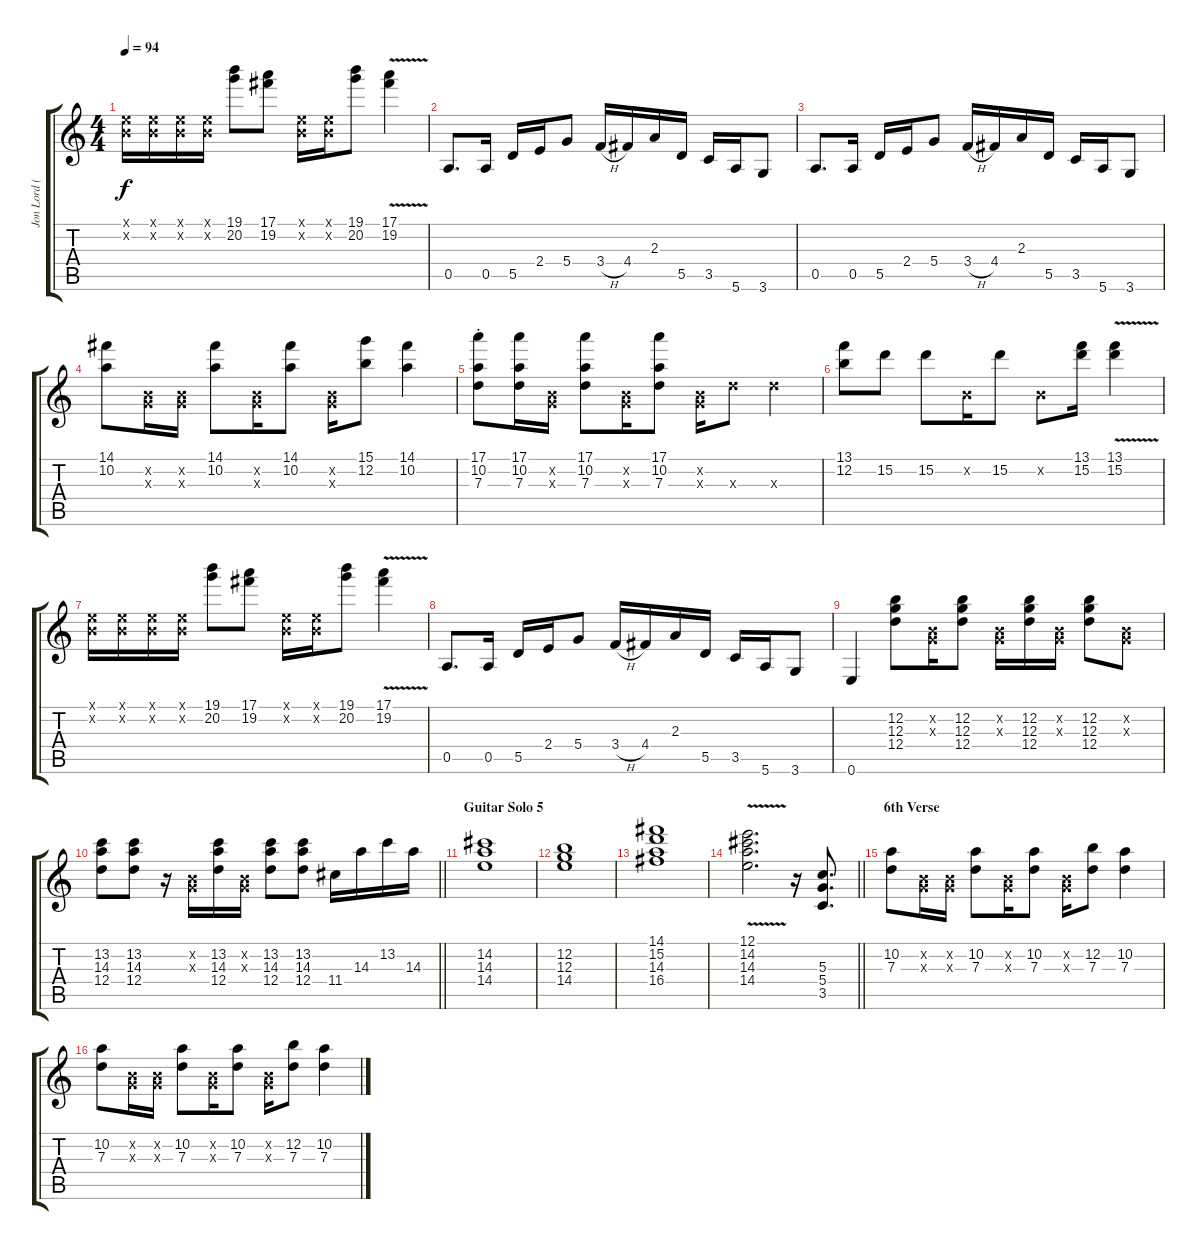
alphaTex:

\track ("Jon Lord (Organ)" "Jon Lord (") {instrument rockorgan}
\staff {score tabs}
\tuning (E5 B4 G4 D4 A3 E3) {hide}
\ts (4 4)
\tempo 94
\clef g2
\ks c
(0.1{x} 0.2{x}).16{dy f} (0.1{x} 0.2{x}).16 (0.1{x} 0.2{x}).16 (0.1{x} 0.2{x}).16 (19.1 20.2).8 (17.1 19.2).8 (0.1{x} 0.2{x}).16 (0.1{x} 0.2{x}).16 (19.1 20.2).8 (17.1{v} 19.2{v}).4 |
0.5.8{d} 0.5.16 5.5.16 2.4.16 5.4.8 3.4{h}.16 4.4.16 2.3.16 5.5.16 3.5.16 5.6.16 3.6.8 |
0.5.8{d} 0.5.16 5.5.16 2.4.16 5.4.8 3.4{h}.16 4.4.16 2.3.16 5.5.16 3.5.16 5.6.16 3.6.8 |
(14.1 10.2).8 (0.2{x} 0.3{x}).16 (0.2{x} 0.3{x}).16 (14.1 10.2).8 (0.2{x} 0.3{x}).16 (14.1 10.2).8 (0.2{x} 0.3{x}).16 (15.1 12.2).8 (14.1 10.2).4 |
(17.1{st} 10.2{st} 7.3{st}).8 (17.1 10.2 7.3).16 (0.2{x} 0.3{x}).16 (17.1 10.2 7.3).8 (0.2{x} 0.3{x}).16 (17.1 10.2 7.3).8 (0.2{x} 0.3{x}).16 7.3{x}.8 7.3{x}.4 |
(13.1 12.2).8 15.2.8 15.2.8 0.2{x}.16 15.2.8 0.2{x}.8 (13.1 15.2).16 (13.1{v} 15.2).4 |
(0.1{x} 0.2{x}).16 (0.1{x} 0.2{x}).16 (0.1{x} 0.2{x}).16 (0.1{x} 0.2{x}).16 (19.1 20.2).8 (17.1 19.2).8 (0.1{x} 0.2{x}).16 (0.1{x} 0.2{x}).16 (19.1 20.2).8 (17.1{v} 19.2{v}).4 |
0.5.8{d} 0.5.16 5.5.16 2.4.16 5.4.8 3.4{h}.16 4.4.16 2.3.16 5.5.16 3.5.16 5.6.16 3.6.8 |
0.6.4 (12.2 12.3 12.4).8 (0.2{x} 0.3{x}).16 (12.2 12.3 12.4).8 (0.2{x} 0.3{x}).16 (12.2 12.3 12.4).16 (0.2{x} 0.3{x}).16 (12.2 12.3 12.4).8 (0.2{x} 0.3{x}).8 |
\barLineRight lightlight
(13.2 14.3 12.4).8 (13.2 14.3 12.4).8 r.16 (0.2{x} 0.3{x}).16 (13.2 14.3 12.4).16 (0.2{x} 0.3{x}).16 (13.2 14.3 12.4).8 (13.2 14.3 12.4).8 11.4.16 14.3.16 13.2.16 14.3.16 |
\section ("" "Guitar Solo 5")
(14.2 14.3 14.4).1 |
(12.2 12.3 14.4).1 |
(14.1 15.2 14.3 16.4).1 |
\barLineRight lightlight
(12.1{v} 14.2{v} 14.3{v} 14.4).2{d} r.16 (5.3 5.4 3.5).8{d} |
\section ("" "6th Verse")
(10.2 7.3).8 (0.2{x} 0.3{x}).16 (0.2{x} 0.3{x}).16 (10.2 7.3).8 (0.2{x} 0.3{x}).16 (10.2 7.3).8 (0.2{x} 0.3{x}).16 (12.2 7.3).8 (10.2 7.3).4 |
(10.2 7.3).8 (0.2{x} 0.3{x}).16 (0.2{x} 0.3{x}).16 (10.2 7.3).8 (0.2{x} 0.3{x}).16 (10.2 7.3).8 (0.2{x} 0.3{x}).16 (12.2 7.3).8 (10.2 7.3).4
